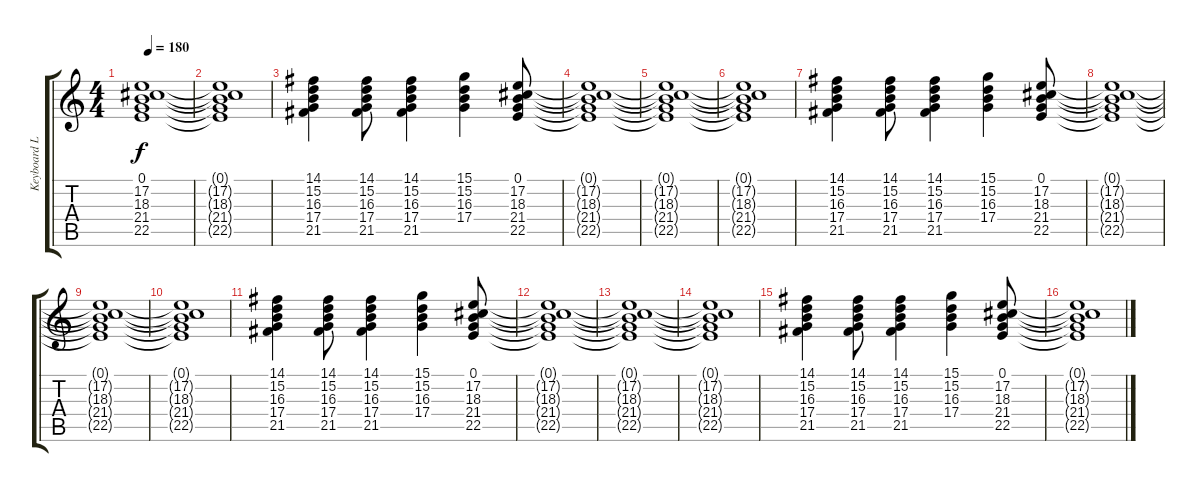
\track ("Keyboard L" "Keyboard L") {instrument electricgrandpiano}
\staff {score tabs}
\tuning (E4 B3 G3 D3 A2 E2) {hide}
\ts (4 4)
\tempo 180
\clef g2
\ks c
(0.1{t} 17.2{t} 18.3{t} 21.4{t} 22.5{t}).1{dy f} |
(0.1{t} 17.2{t} 18.3{t} 21.4{t} 22.5{t}).1 |
(14.1 15.2 16.3 17.4 21.5).4 (14.1 15.2 16.3 17.4 21.5).8 (14.1 15.2 16.3 17.4 21.5).4 (15.1 15.2 16.3 17.4).4 (0.1 17.2 18.3 21.4 22.5).8 |
(0.1{t} 17.2{t} 18.3{t} 21.4{t} 22.5{t}).1 |
(0.1{t} 17.2{t} 18.3{t} 21.4{t} 22.5{t}).1 |
(0.1{t} 17.2{t} 18.3{t} 21.4{t} 22.5{t}).1 |
(14.1 15.2 16.3 17.4 21.5).4 (14.1 15.2 16.3 17.4 21.5).8 (14.1 15.2 16.3 17.4 21.5).4 (15.1 15.2 16.3 17.4).4 (0.1 17.2 18.3 21.4 22.5).8 |
(0.1{t} 17.2{t} 18.3{t} 21.4{t} 22.5{t}).1 |
(0.1{t} 17.2{t} 18.3{t} 21.4{t} 22.5{t}).1 |
(0.1{t} 17.2{t} 18.3{t} 21.4{t} 22.5{t}).1 |
(14.1 15.2 16.3 17.4 21.5).4 (14.1 15.2 16.3 17.4 21.5).8 (14.1 15.2 16.3 17.4 21.5).4 (15.1 15.2 16.3 17.4).4 (0.1 17.2 18.3 21.4 22.5).8 |
(0.1{t} 17.2{t} 18.3{t} 21.4{t} 22.5{t}).1 |
(0.1{t} 17.2{t} 18.3{t} 21.4{t} 22.5{t}).1 |
(0.1{t} 17.2{t} 18.3{t} 21.4{t} 22.5{t}).1 |
(14.1 15.2 16.3 17.4 21.5).4 (14.1 15.2 16.3 17.4 21.5).8 (14.1 15.2 16.3 17.4 21.5).4 (15.1 15.2 16.3 17.4).4 (0.1 17.2 18.3 21.4 22.5).8 |
(0.1{t} 17.2{t} 18.3{t} 21.4{t} 22.5{t}).1
